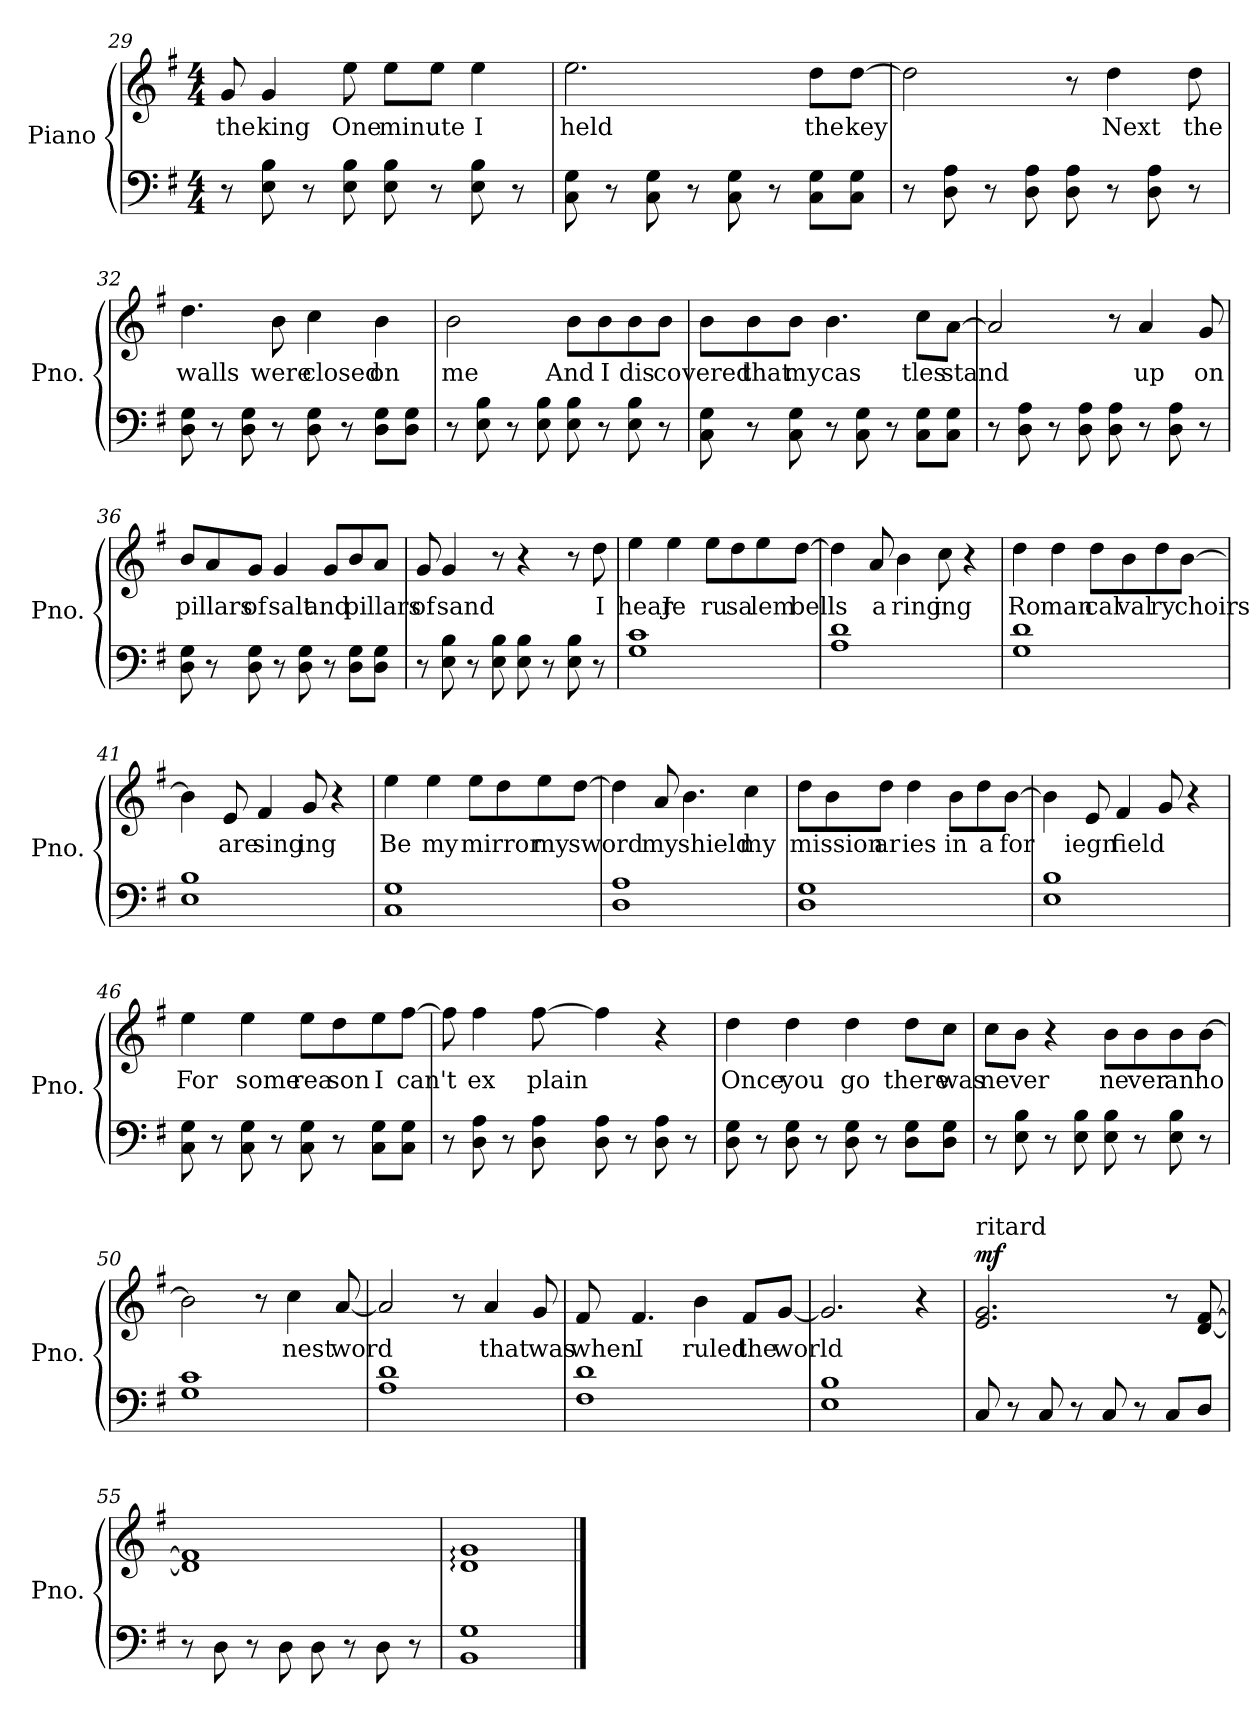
**kern	**kern	**text	**dynam
*part1	*part1	*part1	*part1
*staff2	*staff1	*staff1	*staff1/2
*I"Piano	*	*	*
*I'Pno.	*	*	*
!!LO:LB:g=z
*clefF4	*clefG2	*	*
*k[f#]	*k[f#]	*	*
*M4/4	*M4/4	*	*
=29	=29	=29	=29
!	!	!LO:LY:b	!
8r	8g/	the	.
!	!	!LO:LY:b	!
8E\ 8B\	4g/	king	.
8r	.	.	.
!	!	!LO:LY:b	!
8E\ 8B\	8ee\	One	.
!	!	!LO:LY:b	!
8E\ 8B\	8ee\L	min	.
!	!	!LO:LY:b	!
8r	8ee\J	ute	.
!	!	!LO:LY:b	!
8E\ 8B\	4ee\	I	.
8r	.	.	.
=30	=30	=30	=30
!	!	!LO:LY:b	!
8C\ 8G\	2.ee\	held	.
8r	.	.	.
8C\ 8G\	.	.	.
8r	.	.	.
8C\ 8G\	.	.	.
8r	.	.	.
!	!	!LO:LY:b	!
8C\ 8G\L	8dd\L	the	.
!	!	!LO:LY:b	!
8C\ 8G\J	[8dd\J	key	.
=31	=31	=31	=31
8r	2dd\]	.	.
8D\ 8A\	.	.	.
8r	.	.	.
8D\ 8A\	.	.	.
8D\ 8A\	8r	.	.
!	!	!LO:LY:b	!
8r	4dd\	Next	.
8D\ 8A\	.	.	.
!	!	!LO:LY:b	!
8r	8dd\	the	.
=32	=32	=32	=32
!	!	!LO:LY:b	!
8D\ 8G\	4.dd\	walls	.
8r	.	.	.
8D\ 8G\	.	.	.
!	!	!LO:LY:b	!
8r	8b\	were	.
!	!	!LO:LY:b	!
8D\ 8G\	4cc\	closed	.
8r	.	.	.
!	!	!LO:LY:b	!
8D\ 8G\L	4b\	on	.
8D\ 8G\J	.	.	.
!!LO:LB:g=z
=33	=33	=33	=33
!	!	!LO:LY:b	!
8r	2b\	me	.
8E\ 8B\	.	.	.
8r	.	.	.
8E\ 8B\	.	.	.
!	!	!LO:LY:b	!
8E\ 8B\	8b\L	And	.
!	!	!LO:LY:b	!
8r	8b\	I	.
!	!	!LO:LY:b	!
8E\ 8B\	8b\	dis	.
!	!	!LO:LY:b	!
8r	8b\J	co	.
=34	=34	=34	=34
!	!	!LO:LY:b	!
8C\ 8G\	8b\L	vered	.
!	!	!LO:LY:b	!
8r	8b\	that	.
!	!	!LO:LY:b	!
8C\ 8G\	8b\J	my	.
!	!	!LO:LY:b	!
8r	4.b\	cas	.
8C\ 8G\	.	.	.
8r	.	.	.
!	!	!LO:LY:b	!
8C\ 8G\L	8cc\L	tles	.
!	!	!LO:LY:b	!
8C\ 8G\J	[8a\J	stand	.
=35	=35	=35	=35
8r	2a/]	.	.
8D\ 8A\	.	.	.
8r	.	.	.
8D\ 8A\	.	.	.
8D\ 8A\	8r	.	.
!	!	!LO:LY:b	!
8r	4a/	up	.
8D\ 8A\	.	.	.
!	!	!LO:LY:b	!
8r	8g/	on	.
=36	=36	=36	=36
!	!	!LO:LY:b	!
8D\ 8G\	8b/L	pi	.
!	!	!LO:LY:b	!
8r	8a/	llars	.
!	!	!LO:LY:b	!
8D\ 8G\	8g/J	of	.
!	!	!LO:LY:b	!
8r	4g/	salt	.
8D\ 8G\	.	.	.
!	!	!LO:LY:b	!
8r	8g/L	and	.
!	!	!LO:LY:b	!
8D\ 8G\L	8b/	pi	.
!	!	!LO:LY:b	!
8D\ 8G\J	8a/J	llars	.
!!LO:LB:g=z
=37	=37	=37	=37
!	!	!LO:LY:b	!
8r	8g/	of	.
!	!	!LO:LY:b	!
8E\ 8B\	4g/	sand	.
8r	.	.	.
8E\ 8B\	8r	.	.
8E\ 8B\	4r	.	.
8r	.	.	.
8E\ 8B\	8r	.	.
!	!	!LO:LY:b	!
8r	8dd\	I	.
=38	=38	=38	=38
!	!	!LO:LY:b	!
1G 1c	4ee\	hear	.
!	!	!LO:LY:b	!
.	4ee\	Je	.
!	!	!LO:LY:b	!
.	8ee\L	ru	.
!	!	!LO:LY:b	!
.	8dd\	sa	.
!	!	!LO:LY:b	!
.	8ee\	lem	.
!	!	!LO:LY:b	!
.	[8dd\J	bells	.
=39	=39	=39	=39
1A 1d	4dd\]	.	.
!	!	!LO:LY:b	!
.	8a/	a	.
!	!	!LO:LY:b	!
.	4b\	ring	.
!	!	!LO:LY:b	!
.	8cc\	ing	.
.	4r	.	.
=40	=40	=40	=40
!	!	!LO:LY:b	!
1G 1d	4dd\	Ro	.
!	!	!LO:LY:b	!
.	4dd\	man	.
!	!	!LO:LY:b	!
.	8dd\L	cal	.
!	!	!LO:LY:b	!
.	8b\	val	.
!	!	!LO:LY:b	!
.	8dd\	ry	.
!	!	!LO:LY:b	!
.	[8b\J	choirs	.
!!LO:PB:g=z
=41	=41	=41	=41
1E 1B	4b\]	.	.
!	!	!LO:LY:b	!
.	8e/	are	.
!	!	!LO:LY:b	!
.	4f#/	sing	.
!	!	!LO:LY:b	!
.	8g/	ing	.
.	4r	.	.
=42	=42	=42	=42
!	!	!LO:LY:b	!
1C 1G	4ee\	Be	.
!	!	!LO:LY:b	!
.	4ee\	my	.
!	!	!LO:LY:b	!
.	8ee\L	mi	.
!	!	!LO:LY:b	!
.	8dd\	rror	.
!	!	!LO:LY:b	!
.	8ee\	my	.
!	!	!LO:LY:b	!
.	[8dd\J	sword	.
=43	=43	=43	=43
1D 1A	4dd\]	.	.
!	!	!LO:LY:b	!
.	8a/	my	.
!	!	!LO:LY:b	!
.	4.b\	shield	.
!	!	!LO:LY:b	!
.	4cc\	my	.
=44	=44	=44	=44
!	!	!LO:LY:b	!
1D 1G	8dd\L	mi	.
!	!	!LO:LY:b	!
.	8b\	ssion	.
!	!	!LO:LY:b	!
.	8dd\J	ar	.
!	!	!LO:LY:b	!
.	4dd\	ies	.
!	!	!LO:LY:b	!
.	8b\L	in	.
!	!	!LO:LY:b	!
.	8dd\	a	.
!	!	!LO:LY:b	!
.	[8b\J	for	.
!!LO:LB:g=z
=45	=45	=45	=45
1E 1B	4b\]	.	.
!	!	!LO:LY:b	!
.	8e/	iegn	.
!	!	!LO:LY:b	!
.	4f#/	field	.
.	8g/	.	.
.	4r	.	.
=46	=46	=46	=46
!	!	!LO:LY:b	!
8C\ 8G\	4ee\	For	.
8r	.	.	.
!	!	!LO:LY:b	!
8C\ 8G\	4ee\	some	.
8r	.	.	.
!	!	!LO:LY:b	!
8C\ 8G\	8ee\L	rea	.
!	!	!LO:LY:b	!
8r	8dd\	son	.
!	!	!LO:LY:b	!
8C\ 8G\L	8ee\	I	.
!	!	!LO:LY:b	!
8C\ 8G\J	[8ff#\J	can't	.
=47	=47	=47	=47
8r	8ff#\]	.	.
!	!	!LO:LY:b	!
8D\ 8A\	4ff#\	ex	.
8r	.	.	.
!	!	!LO:LY:b	!
8D\ 8A\	[8ff#\	plain	.
8D\ 8A\	4ff#\]	.	.
8r	.	.	.
8D\ 8A\	4r	.	.
8r	.	.	.
=48	=48	=48	=48
!	!	!LO:LY:b	!
8D\ 8G\	4dd\	Once	.
8r	.	.	.
!	!	!LO:LY:b	!
8D\ 8G\	4dd\	you	.
8r	.	.	.
!	!	!LO:LY:b	!
8D\ 8G\	4dd\	go	.
8r	.	.	.
!	!	!LO:LY:b	!
8D\ 8G\L	8dd\L	there	.
!	!	!LO:LY:b	!
8D\ 8G\J	8cc\J	was	.
!!LO:LB:g=z
=49	=49	=49	=49
!	!	!LO:LY:b	!
8r	8cc\L	ne	.
!	!	!LO:LY:b	!
8E\ 8B\	8b\J	ver	.
8r	4r	.	.
8E\ 8B\	.	.	.
!	!	!LO:LY:b	!
8E\ 8B\	8b\L	ne	.
!	!	!LO:LY:b	!
8r	8b\	ver	.
!	!	!LO:LY:b	!
8E\ 8B\	8b\	an	.
!	!	!LO:LY:b	!
8r	[8b\J	ho	.
=50	=50	=50	=50
1G 1c	2b\]	.	.
.	8r	.	.
!	!	!LO:LY:b	!
.	4cc\	nest	.
!	!	!LO:LY:b	!
.	[8a/	word	.
=51	=51	=51	=51
1A 1d	2a/]	.	.
.	8r	.	.
!	!	!LO:LY:b	!
.	4a/	that	.
!	!	!LO:LY:b	!
.	8g/	was	.
=52	=52	=52	=52
!	!	!LO:LY:b	!
1F# 1d	8f#/	when	.
!	!	!LO:LY:b	!
.	4.f#/	I	.
!	!	!LO:LY:b	!
.	4b\	ruled	.
!	!	!LO:LY:b	!
.	8f#/L	the	.
!	!	!LO:LY:b	!
.	[8g/J	world	.
=53	=53	=53	=53
1E 1B	2.g/]	.	.
.	4r	.	.
!!LO:LB:g=z
=54	=54	=54	=54
*	*MM120	*	*
!	!LO:TX:a:t=ritard	!	!
!	!	!	!LO:DY:b
8C/	2.e/ 2.g/	.	mf
8r	.	.	.
8C/	.	.	.
8r	.	.	.
8C/	.	.	.
8r	.	.	.
8C/L	8r	.	.
8D/J	[8d/ [8f#/	.	.
=55	=55	=55	=55
*	*MM110	*	*
8r	1d] 1f#]	.	.
8D\	.	.	.
8r	.	.	.
8D\	.	.	.
8D\	.	.	.
8r	.	.	.
8D\	.	.	.
8r	.	.	.
=56	=56	=56	=56
*	*MM100	*	*
1BB 1G	1d: 1g:	.	.
==	==	==	==
*-	*-	*-	*-
